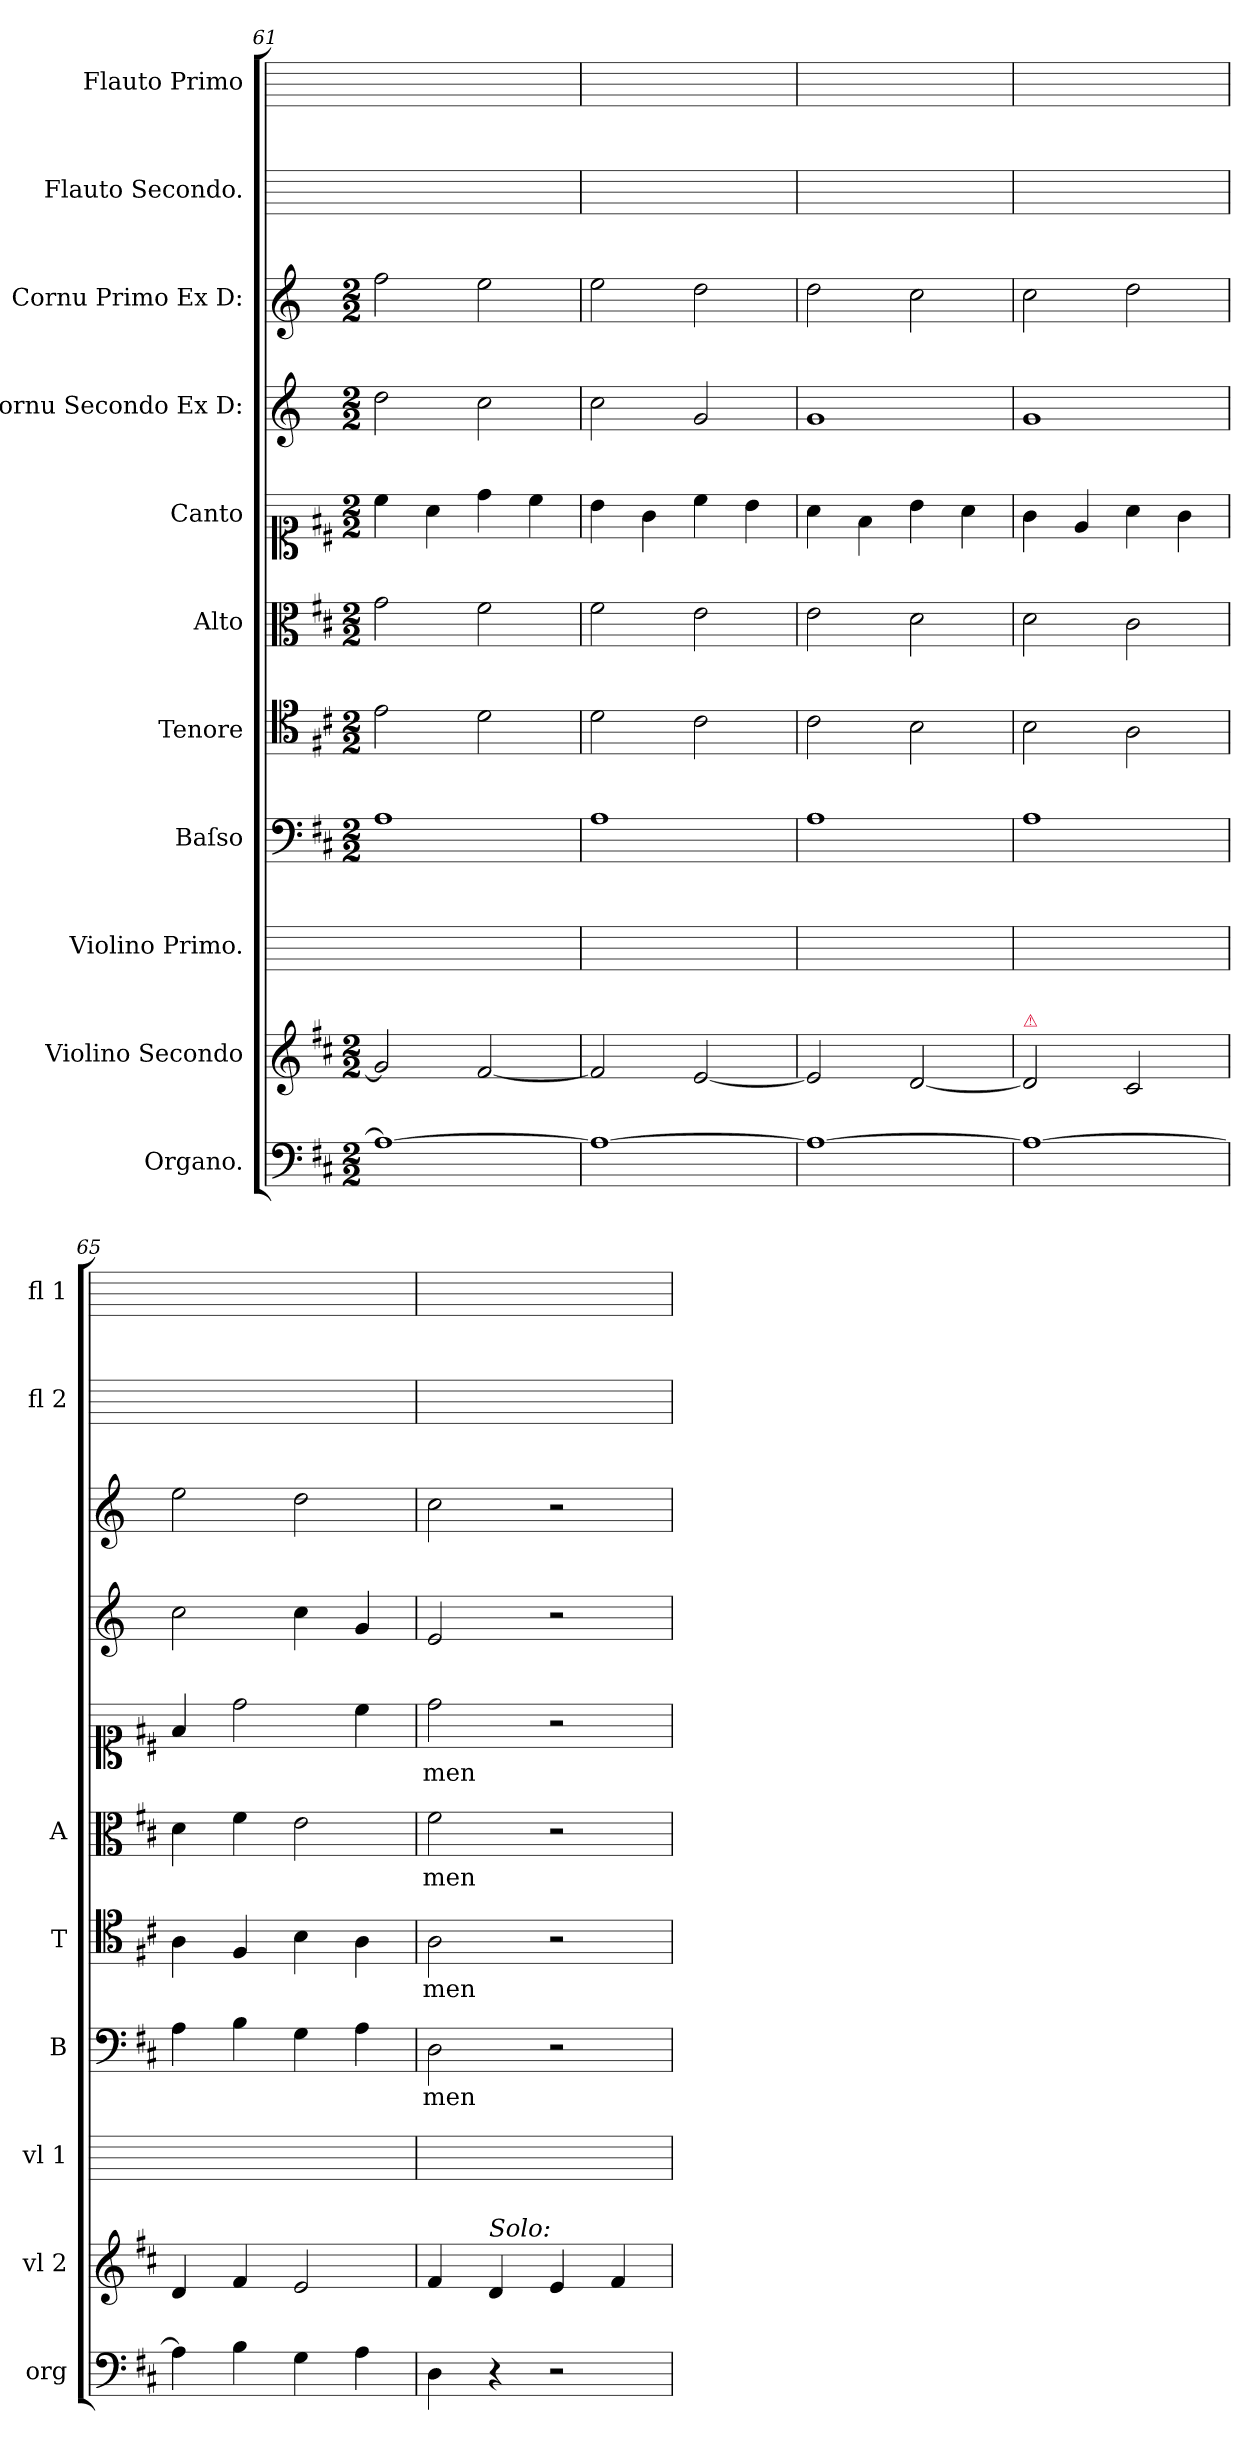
**kern	**kern	**kern	**kern	**text	**kern	**text	**kern	**text	**kern	**text	**kern	**kern	**kern	**kern
*part11	*part10	*part9	*part8	*part8	*part7	*part7	*part6	*part6	*part5	*part5	*part4	*part3	*part2	*part1
*staff11	*staff10	*staff9	*staff8	*staff8	*staff7	*staff7	*staff6	*staff6	*staff5	*staff5	*staff4	*staff3	*staff2	*staff1
*I"Organo.	*I"Violino Secondo	*I"Violino Primo.	*I"Baſso	*	*I"Tenore	*	*I"Alto	*	*I"Canto	*	*I"Cornu Secondo Ex D:	*I"Cornu Primo Ex D:	*I"Flauto Secondo.	*I"Flauto Primo
*I'org	*I'vl 2	*I'vl 1	*I'B	*	*I'T	*	*I'A	*	*	*	*	*	*I'fl 2	*I'fl 1
*clefF4	*clefG2	*	*clefF4	*	*clefC4	*	*clefC3	*	*clefC1	*	*clefG2	*clefG2	*	*
*	*	*	*	*	*	*	*	*	*	*	*ITrd6c10	*ITrd6c10	*	*
*k[f#c#]	*k[f#c#]	*	*k[f#c#]	*	*k[f#c#]	*	*k[f#c#]	*	*k[f#c#]	*	*k[f#c#]	*k[f#c#]	*	*
*M2/2	*M2/2	*	*M2/2	*	*M2/2	*	*M2/2	*	*M2/2	*	*M2/2	*M2/2	*	*
=61	=61	=61	=61	=61	=61	=61	=61	=61	=61	=61	=61	=61	=61	=61
1A_<	2g/]	1ryy	1A	.	2e\	.	2g\	.	4cc#\	.	2e\	2g\	1ryy	1ryy
.	.	.	.	.	.	.	.	.	4a\	.	.	.	.	.
.	[2f#/	.	.	.	2d\	.	2f#\	.	4dd\	.	2d\	2f#\	.	.
.	.	.	.	.	.	.	.	.	4cc#\	.	.	.	.	.
=62	=62	=62	=62	=62	=62	=62	=62	=62	=62	=62	=62	=62	=62	=62
1A_<	2f#/]	1ryy	1A	.	2d\	.	2f#\	.	4b\	.	2d\	2f#\	1ryy	1ryy
.	.	.	.	.	.	.	.	.	4g\	.	.	.	.	.
.	[2e/	.	.	.	2c#\	.	2e\	.	4cc#\	.	2A/	2e\	.	.
.	.	.	.	.	.	.	.	.	4b\	.	.	.	.	.
=63	=63	=63	=63	=63	=63	=63	=63	=63	=63	=63	=63	=63	=63	=63
1A_<	2e/]	1ryy	1A	.	2c#\	.	2e\	.	4a\	.	1A	2e\	1ryy	1ryy
.	.	.	.	.	.	.	.	.	4f#\	.	.	.	.	.
.	[2d/	.	.	.	2B\	.	2d\	.	4b\	.	.	2d\	.	.
.	.	.	.	.	.	.	.	.	4a\	.	.	.	.	.
=64	=64	=64	=64	=64	=64	=64	=64	=64	=64	=64	=64	=64	=64	=64
!	!LO:TX:a:color=crimson:t=⚠	!	!	!	!	!	!	!	!	!	!	!	!	!
1A_	2d/]	1ryy	1A	.	2B\	.	2d\	.	4g\	.	1A	2d\	1ryy	1ryy
.	.	.	.	.	.	.	.	.	4e/	.	.	.	.	.
.	2c#/	.	.	.	2A\	.	2c#\	.	4a\	.	.	2e\	.	.
.	.	.	.	.	.	.	.	.	4g\	.	.	.	.	.
=65	=65	=65	=65	=65	=65	=65	=65	=65	=65	=65	=65	=65	=65	=65
4A\]	4d/	1ryy	4A\	.	4A\	.	4d\	.	4f#/	.	2d\	2f#\	1ryy	1ryy
4B\	4f#/	.	4B\	.	4F#/	.	4f#\	.	2dd\	.	.	.	.	.
4G\	2e/	.	4G\	.	4B\	.	2e\	.	.	.	4d\	2e\	.	.
4A\	.	.	4A\	.	4A\	.	.	.	4cc#\	.	4A/	.	.	.
=66	=66	=66	=66	=66	=66	=66	=66	=66	=66	=66	=66	=66	=66	=66
4D\	4f#/	1ryy	2D\	-men	2A\	-men	2f#\	-men	2dd\	-men	2F#/	2d\	1ryy	1ryy
!	!LO:TX:a:i:t=Solo&colon;	!	!	!	!	!	!	!	!	!	!	!	!	!
4r	4d/	.	.	.	.	.	.	.	.	.	.	.	.	.
2r	4e/	.	2r	.	2r	.	2r	.	2r	.	2r	2r	.	.
.	4f#/	.	.	.	.	.	.	.	.	.	.	.	.	.
=	=	=	=	=	=	=	=	=	=	=	=	=	=	=
*-	*-	*-	*-	*-	*-	*-	*-	*-	*-	*-	*-	*-	*-	*-
